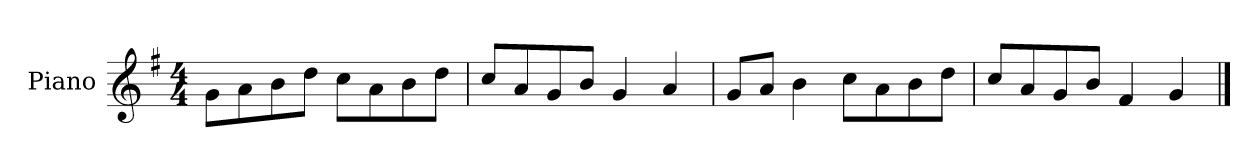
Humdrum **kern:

**kern
*part1
*staff1
*I"Piano
*I'P-no
*clefG2
*k[f#]
*M4/4
*MM90
=1
8g\L
8a\
8b\
8dd\J
8cc\L
8a\
8b\
8dd\J
=2
8cc/L
8a/
8g/
8b/J
4g/
4a/
=3
8g/L
8a/J
4b\
8cc\L
8a\
8b\
8dd\J
=4
8cc/L
8a/
8g/
8b/J
4f#/
4g/
==
*-
